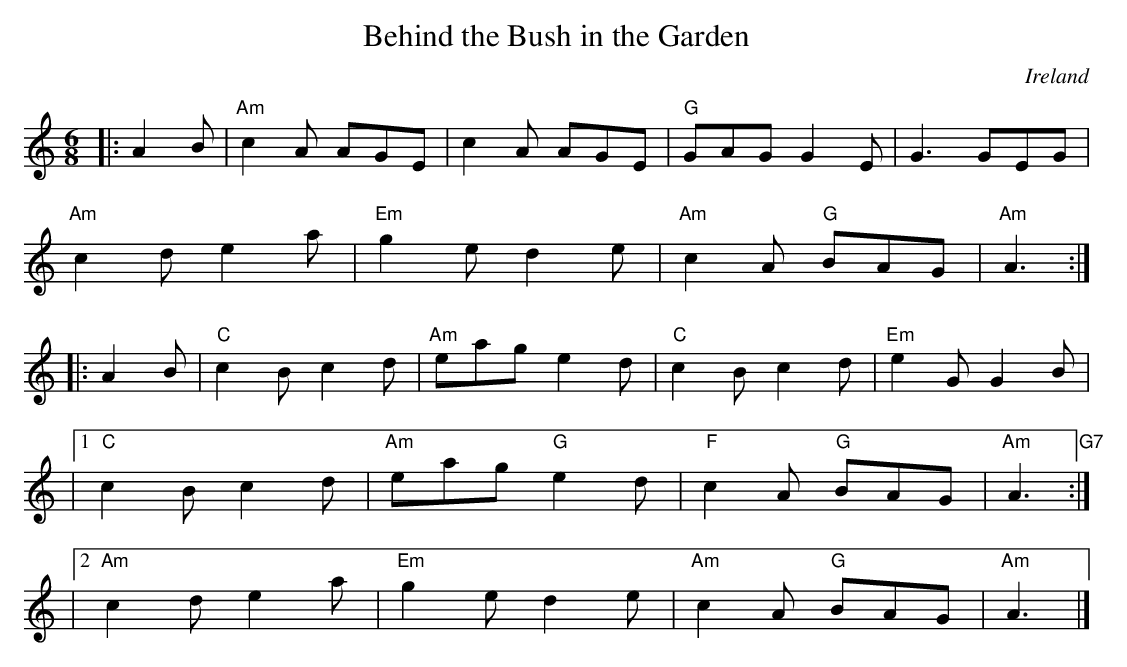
X:1
T:Behind the Bush in the Garden
O: Ireland
M: 6/8
K: Am
|:A2B| "Am"c2A AGE|c2A AGE|"G"GAGG2E|G3GEG |
"Am"c2de2a|"Em"g2ed2e| "Am"c2A "G"BAG| "Am"A3:|
|:A2B|"C"c2Bc2d|"Am"eage2d|"C"c2Bc2d|"Em"e2GG2B |
|1"C"c2Bc2d|"Am"eag"G"e2d |"F"c2A "G"BAG|"Am"A3"G7":|
|2"Am"c2de2a|"Em"g2ed2e| "Am"c2A "G"BAG| "Am"A3|]
